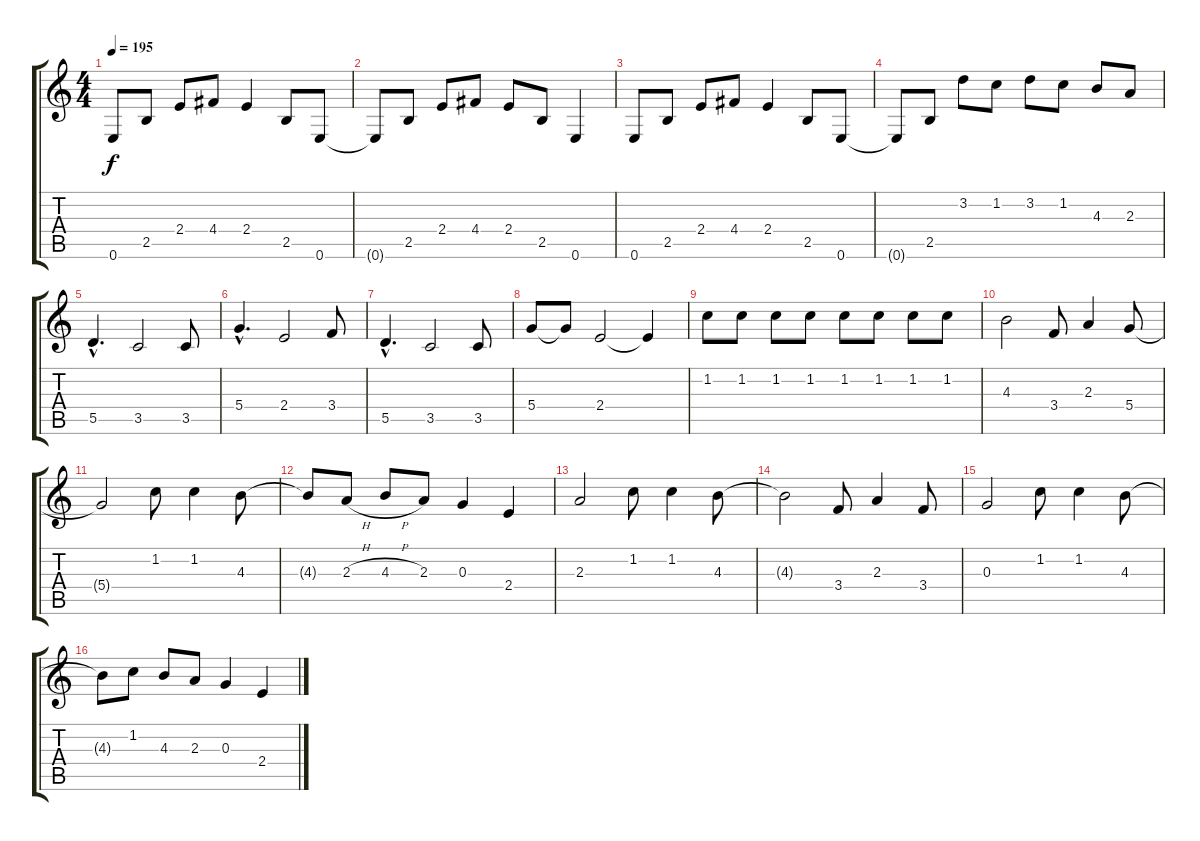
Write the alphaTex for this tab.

\track "" {instrument acousticguitarnylon}
\staff {score tabs}
\tuning (E4 B3 G3 D3 A2 E2) {hide}
\ts (4 4)
\tempo 195
\clef g2
\ks c
0.6.8{dy f instrument acousticguitarnylon} 2.5.8 2.4.8 4.4.8 2.4.4 2.5.8 0.6.8 |
0.6{t}.8 2.5.8 2.4.8 4.4.8 2.4.8 2.5.8 0.6.4 |
0.6.8 2.5.8 2.4.8 4.4.8 2.4.4 2.5.8 0.6.8 |
0.6{t}.8 2.5.8 3.2.8 1.2.8 3.2.8 1.2.8 4.3.8 2.3.8 |
5.5{hac}.4{d} 3.5.2 3.5.8 |
5.4{hac}.4{d} 2.4.2 3.4.8 |
5.5{hac}.4{d} 3.5.2 3.5.8 |
5.4.8 5.4{t}.8 2.4.2 2.4{t}.4 |
1.2.8 1.2.8 1.2.8 1.2.8 1.2.8 1.2.8 1.2.8 1.2.8 |
4.3.2 3.4.8 2.3.4 5.4.8 |
5.4{t}.2 1.2.8 1.2.4 4.3.8 |
4.3{t}.8 2.3{h}.8 4.3{h}.8 2.3.8 0.3.4 2.4.4 |
2.3.2 1.2.8 1.2.4 4.3.8 |
4.3{t}.2 3.4.8 2.3.4 3.4.8 |
0.3.2 1.2.8 1.2.4 4.3.8 |
4.3{t}.8 1.2.8 4.3.8 2.3.8 0.3.4 2.4.4
